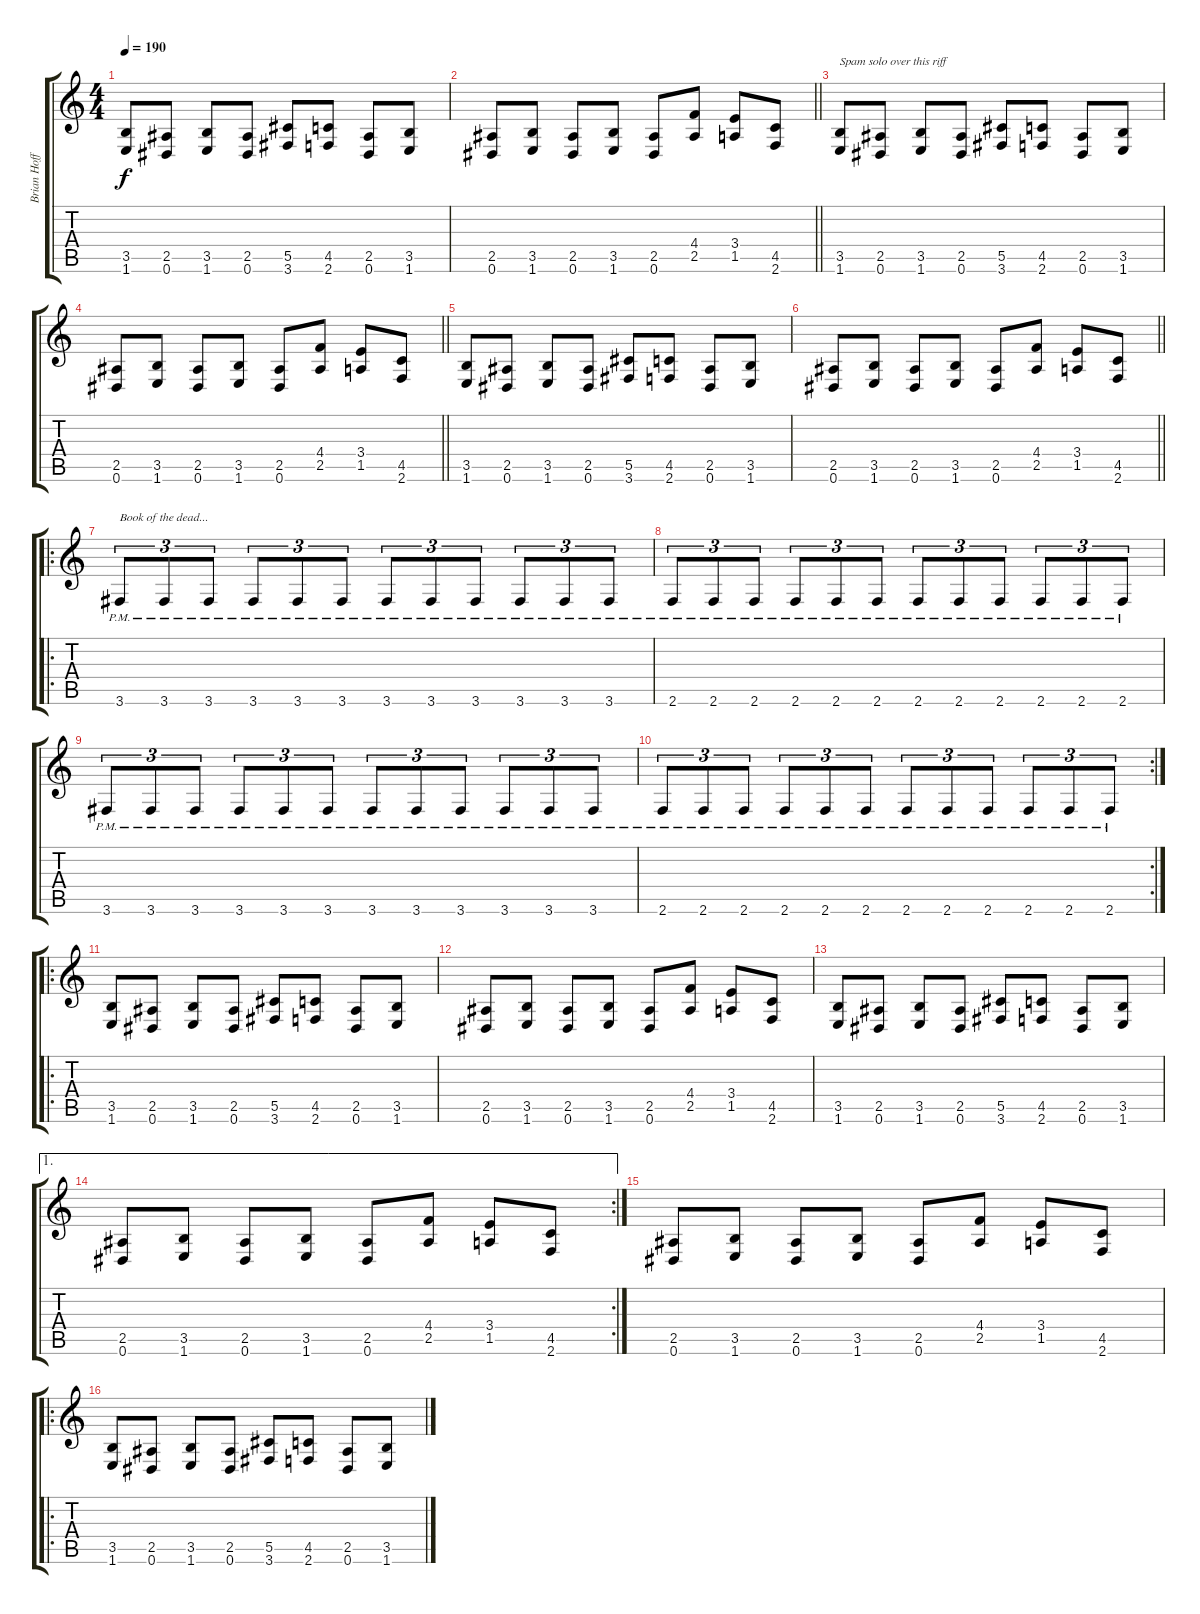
\track ("Brian Hoffman" "Brian Hoff") {instrument distortionguitar}
\staff {score tabs}
\tuning (Eb4 Bb3 Gb3 Db3 Ab2 Eb2) {hide}
\ts (4 4)
\tempo 190
\clef g2
\ks c
(3.5 1.6).8{dy f} (2.5 0.6).8 (3.5 1.6).8 (2.5 0.6).8 (5.5 3.6).8 (4.5 2.6).8 (2.5 0.6).8 (3.5 1.6).8 |
\barLineRight lightlight
(2.5 0.6).8 (3.5 1.6).8 (2.5 0.6).8 (3.5 1.6).8 (2.5 0.6).8 (4.4 2.5).8 (3.4 1.5).8 (4.5 2.6).8 |
(3.5 1.6).8{txt "Spam solo over this riff"} (2.5 0.6).8 (3.5 1.6).8 (2.5 0.6).8 (5.5 3.6).8 (4.5 2.6).8 (2.5 0.6).8 (3.5 1.6).8 |
\barLineRight lightlight
(2.5 0.6).8 (3.5 1.6).8 (2.5 0.6).8 (3.5 1.6).8 (2.5 0.6).8 (4.4 2.5).8 (3.4 1.5).8 (4.5 2.6).8 |
(3.5 1.6).8 (2.5 0.6).8 (3.5 1.6).8 (2.5 0.6).8 (5.5 3.6).8 (4.5 2.6).8 (2.5 0.6).8 (3.5 1.6).8 |
\barLineRight lightlight
(2.5 0.6).8 (3.5 1.6).8 (2.5 0.6).8 (3.5 1.6).8 (2.5 0.6).8 (4.4 2.5).8 (3.4 1.5).8 (4.5 2.6).8 |
\ro
\section ("" "")
3.6{pm}.8{tu (3 2) txt "Book of the dead..."} 3.6{pm}.8{tu (3 2)} 3.6{pm}.8{tu (3 2)} 3.6{pm}.8{tu (3 2)} 3.6{pm}.8{tu (3 2)} 3.6{pm}.8{tu (3 2)} 3.6{pm}.8{tu (3 2)} 3.6{pm}.8{tu (3 2)} 3.6{pm}.8{tu (3 2)} 3.6{pm}.8{tu (3 2)} 3.6{pm}.8{tu (3 2)} 3.6{pm}.8{tu (3 2)} |
2.6{pm}.8{tu (3 2)} 2.6{pm}.8{tu (3 2)} 2.6{pm}.8{tu (3 2)} 2.6{pm}.8{tu (3 2)} 2.6{pm}.8{tu (3 2)} 2.6{pm}.8{tu (3 2)} 2.6{pm}.8{tu (3 2)} 2.6{pm}.8{tu (3 2)} 2.6{pm}.8{tu (3 2)} 2.6{pm}.8{tu (3 2)} 2.6{pm}.8{tu (3 2)} 2.6{pm}.8{tu (3 2)} |
3.6{pm}.8{tu (3 2)} 3.6{pm}.8{tu (3 2)} 3.6{pm}.8{tu (3 2)} 3.6{pm}.8{tu (3 2)} 3.6{pm}.8{tu (3 2)} 3.6{pm}.8{tu (3 2)} 3.6{pm}.8{tu (3 2)} 3.6{pm}.8{tu (3 2)} 3.6{pm}.8{tu (3 2)} 3.6{pm}.8{tu (3 2)} 3.6{pm}.8{tu (3 2)} 3.6{pm}.8{tu (3 2)} |
\rc 2
2.6{pm}.8{tu (3 2)} 2.6{pm}.8{tu (3 2)} 2.6{pm}.8{tu (3 2)} 2.6{pm}.8{tu (3 2)} 2.6{pm}.8{tu (3 2)} 2.6{pm}.8{tu (3 2)} 2.6{pm}.8{tu (3 2)} 2.6{pm}.8{tu (3 2)} 2.6{pm}.8{tu (3 2)} 2.6{pm}.8{tu (3 2)} 2.6{pm}.8{tu (3 2)} 2.6{pm}.8{tu (3 2)} |
\ro
(3.5 1.6).8 (2.5 0.6).8 (3.5 1.6).8 (2.5 0.6).8 (5.5 3.6).8 (4.5 2.6).8 (2.5 0.6).8 (3.5 1.6).8 |
(2.5 0.6).8 (3.5 1.6).8 (2.5 0.6).8 (3.5 1.6).8 (2.5 0.6).8 (4.4 2.5).8 (3.4 1.5).8 (4.5 2.6).8 |
(3.5 1.6).8 (2.5 0.6).8 (3.5 1.6).8 (2.5 0.6).8 (5.5 3.6).8 (4.5 2.6).8 (2.5 0.6).8 (3.5 1.6).8 |
\ae 1
\rc 2
(2.5 0.6).8 (3.5 1.6).8 (2.5 0.6).8 (3.5 1.6).8 (2.5 0.6).8 (4.4 2.5).8 (3.4 1.5).8 (4.5 2.6).8 |
(2.5 0.6).8 (3.5 1.6).8 (2.5 0.6).8 (3.5 1.6).8 (2.5 0.6).8 (4.4 2.5).8 (3.4 1.5).8 (4.5 2.6).8 |
\ro
(3.5 1.6).8 (2.5 0.6).8 (3.5 1.6).8 (2.5 0.6).8 (5.5 3.6).8 (4.5 2.6).8 (2.5 0.6).8 (3.5 1.6).8
